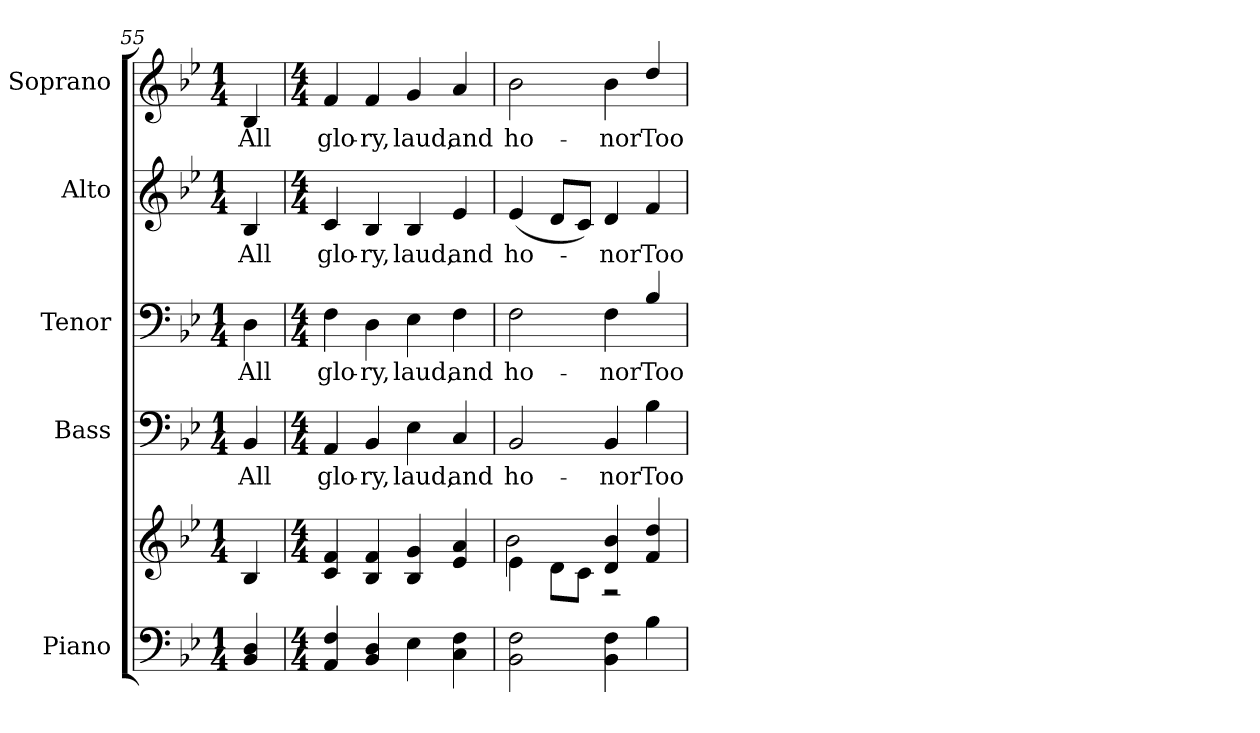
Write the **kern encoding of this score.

**kern	**kern	**kern	**text	**kern	**text	**kern	**text	**kern	**text
*part5	*part5	*part4	*part4	*part3	*part3	*part2	*part2	*part1	*part1
*staff6	*staff5	*staff4	*staff4	*staff3	*staff3	*staff2	*staff2	*staff1	*staff1
*I"Piano	*	*I"Bass	*	*I"Tenor	*	*I"Alto	*	*I"Soprano	*
*I'Pno.	*	*I'B.	*	*	*	*I'A.	*	*I'S.	*
*clefF4	*clefG2	*clefF4	*	*clefF4	*	*clefG2	*	*clefG2	*
*k[b-e-]	*k[b-e-]	*k[b-e-]	*	*k[b-e-]	*	*k[b-e-]	*	*k[b-e-]	*
*B-:	*B-:	*B-:	*	*B-:	*	*B-:	*	*B-:	*
*M1/4	*M1/4	*M1/4	*	*M1/4	*	*M1/4	*	*M1/4	*
=55	=55	=55	=55	=55	=55	=55	=55	=55	=55
!	!	!	!LO:LY:b:color=#000000	!	!	!	!	!	!
!	!	!	!	!	!LO:LY:b:color=#000000	!	!	!	!
!	!	!	!	!	!	!	!LO:LY:b:color=#000000	!	!
!	!	!	!	!	!	!	!	!	!LO:LY:b:color=#000000
4BB-i/ 4Di	4B-i/	4BB-i/	All	4Di\	All	4B-i/	All	4B-i/	All
=56	=56	=56	=56	=56	=56	=56	=56	=56	=56
*M4/4	*M4/4	*M4/4	*	*M4/4	*	*M4/4	*	*M4/4	*
!	!	!	!LO:LY:b:color=#000000	!	!	!	!	!	!
!	!	!	!	!	!LO:LY:b:color=#000000	!	!	!	!
!	!	!	!	!	!	!	!LO:LY:b:color=#000000	!	!
!	!	!	!	!	!	!	!	!	!LO:LY:b:color=#000000
4AAi/ 4Fi	4ci/ 4fi	4AAi/	glo-	4Fi\	glo-	4ci/	glo-	4fi/	glo-
!	!	!	!LO:LY:b:color=#000000	!	!	!	!	!	!
!	!	!	!	!	!LO:LY:b:color=#000000	!	!	!	!
!	!	!	!	!	!	!	!LO:LY:b:color=#000000	!	!
!	!	!	!	!	!	!	!	!	!LO:LY:b:color=#000000
4BB-i/ 4Di	4B-i/ 4fi	4BB-i/	-ry,	4Di\	-ry,	4B-i/	-ry,	4fi/	-ry,
!	!	!	!LO:LY:b:color=#000000	!	!	!	!	!	!
!	!	!	!	!	!LO:LY:b:color=#000000	!	!	!	!
!	!	!	!	!	!	!	!LO:LY:b:color=#000000	!	!
!	!	!	!	!	!	!	!	!	!LO:LY:b:color=#000000
4E-i\	4B-i/ 4gi	4E-i\	laud,	4E-i\	laud,	4B-i/	laud,	4gi/	laud,
!	!	!	!LO:LY:b:color=#000000	!	!	!	!	!	!
!	!	!	!	!	!LO:LY:b:color=#000000	!	!	!	!
!	!	!	!	!	!	!	!LO:LY:b:color=#000000	!	!
!	!	!	!	!	!	!	!	!	!LO:LY:b:color=#000000
4Ci\ 4Fi	4e-i/ 4ai	4Ci/	and	4Fi\	and	4e-i/	and	4ai/	and
=57	=57	=57	=57	=57	=57	=57	=57	=57	=57
*	*^	*	*	*	*	*	*	*	*
!	!	!	!	!LO:LY:b:color=#000000	!	!	!	!	!	!
!	!	!	!	!	!	!LO:LY:b:color=#000000	!	!	!	!
!	!	!	!	!	!	!	!	!LO:LY:b:color=#000000	!	!
!	!	!	!	!	!	!	!	!	!	!LO:LY:b:color=#000000
2BB-i\ 2Fi	4e-i\	2b-i\	2BB-i/	ho-	2Fi\	ho-	(4e-i/	ho-	2b-i\	ho-
.	8di\L	.	.	.	.	.	8di/L	.	.	.
.	8ci\J	.	.	.	.	.	8ci/J)	.	.	.
!	!	!	!	!LO:LY:b:color=#000000	!	!	!	!	!	!
!	!	!	!	!	!	!LO:LY:b:color=#000000	!	!	!	!
!	!	!	!	!	!	!	!	!LO:LY:b:color=#000000	!	!
!	!	!	!	!	!	!	!	!	!	!LO:LY:b:color=#000000
4BB-i\ 4Fi	4di/ 4b-i	2r	4BB-i/	-nor	4Fi\	-nor	4di/	-nor	4b-i\	-nor
!	!	!	!	!LO:LY:b:color=#000000	!	!	!	!	!	!
!	!	!	!	!	!	!LO:LY:b:color=#000000	!	!	!	!
!	!	!	!	!	!	!	!	!LO:LY:b:color=#000000	!	!
!	!	!	!	!	!	!	!	!	!	!LO:LY:b:color=#000000
4B-i\	4fi/ 4ddi	.	4B-i\	Too	4B-i/	Too	4fi/	Too	4ddi/	Too
*	*v	*v	*	*	*	*	*	*	*	*
=	=	=	=	=	=	=	=	=	=
*-	*-	*-	*-	*-	*-	*-	*-	*-	*-
